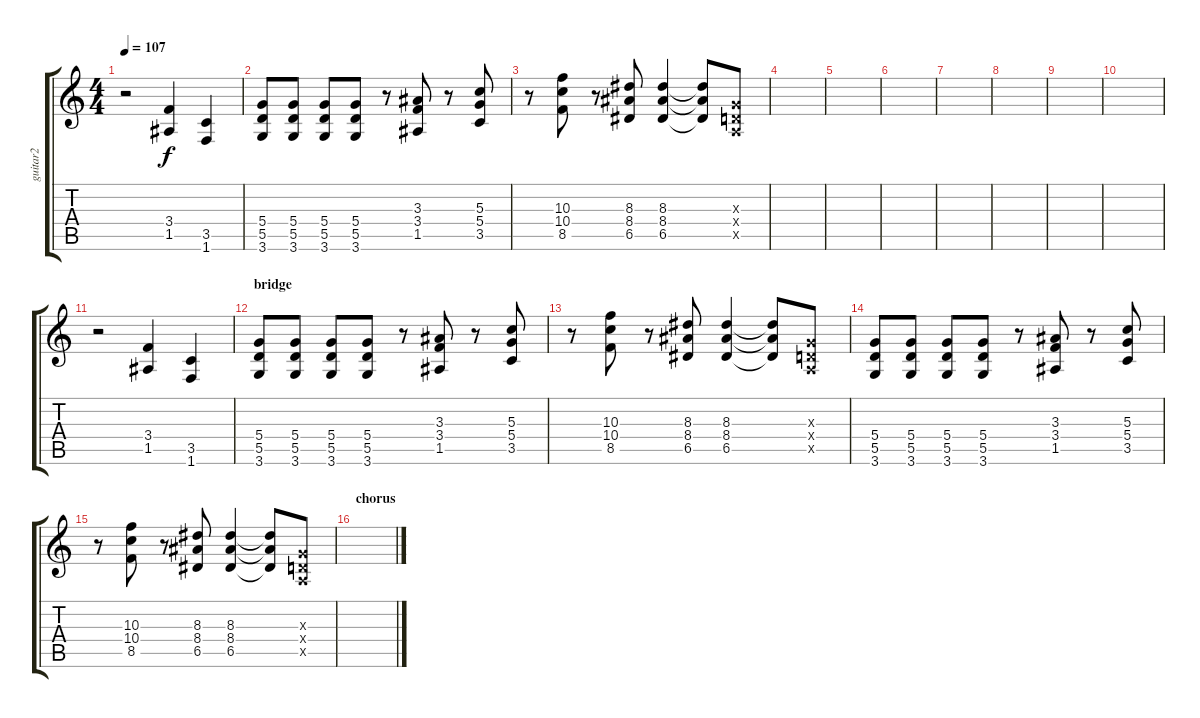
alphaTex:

\track ("guitar2" "guitar2") {instrument overdrivenguitar}
\staff {score tabs}
\tuning (E4 B3 G3 D3 A2 E2) {hide}
\ts (4 4)
\tempo 107
\clef g2
\ks c
r.2{dy f} (3.4 1.5).4 (3.5 1.6).4 |
(5.4 5.5 3.6).8 (5.4 5.5 3.6).8 (5.4 5.5 3.6).8 (5.4 5.5 3.6).8 r.8 (3.3 3.4 1.5).8 r.8 (5.3 5.4 3.5).8 |
r.8 (10.3 10.4 8.5).8 r.8 (8.3 8.4 6.5).8 (8.3 8.4 6.5).4 (8.3{t} 8.4{t} 6.5{t}).8 (0.3{x} 0.4{x} 0.5{x}).8 |
|
|
|
|
|
|
|
r.2 (3.4 1.5).4 (3.5 1.6).4 |
\section ("" "bridge")
(5.4 5.5 3.6).8 (5.4 5.5 3.6).8 (5.4 5.5 3.6).8 (5.4 5.5 3.6).8 r.8 (3.3 3.4 1.5).8 r.8 (5.3 5.4 3.5).8 |
r.8 (10.3 10.4 8.5).8 r.8 (8.3 8.4 6.5).8 (8.3 8.4 6.5).4 (8.3{t} 8.4{t} 6.5{t}).8 (0.3{x} 0.4{x} 0.5{x}).8 |
(5.4 5.5 3.6).8 (5.4 5.5 3.6).8 (5.4 5.5 3.6).8 (5.4 5.5 3.6).8 r.8 (3.3 3.4 1.5).8 r.8 (5.3 5.4 3.5).8 |
r.8 (10.3 10.4 8.5).8 r.8 (8.3 8.4 6.5).8 (8.3 8.4 6.5).4 (8.3{t} 8.4{t} 6.5{t}).8 (0.3{x} 0.4{x} 0.5{x}).8 |
\section ("" "chorus")
